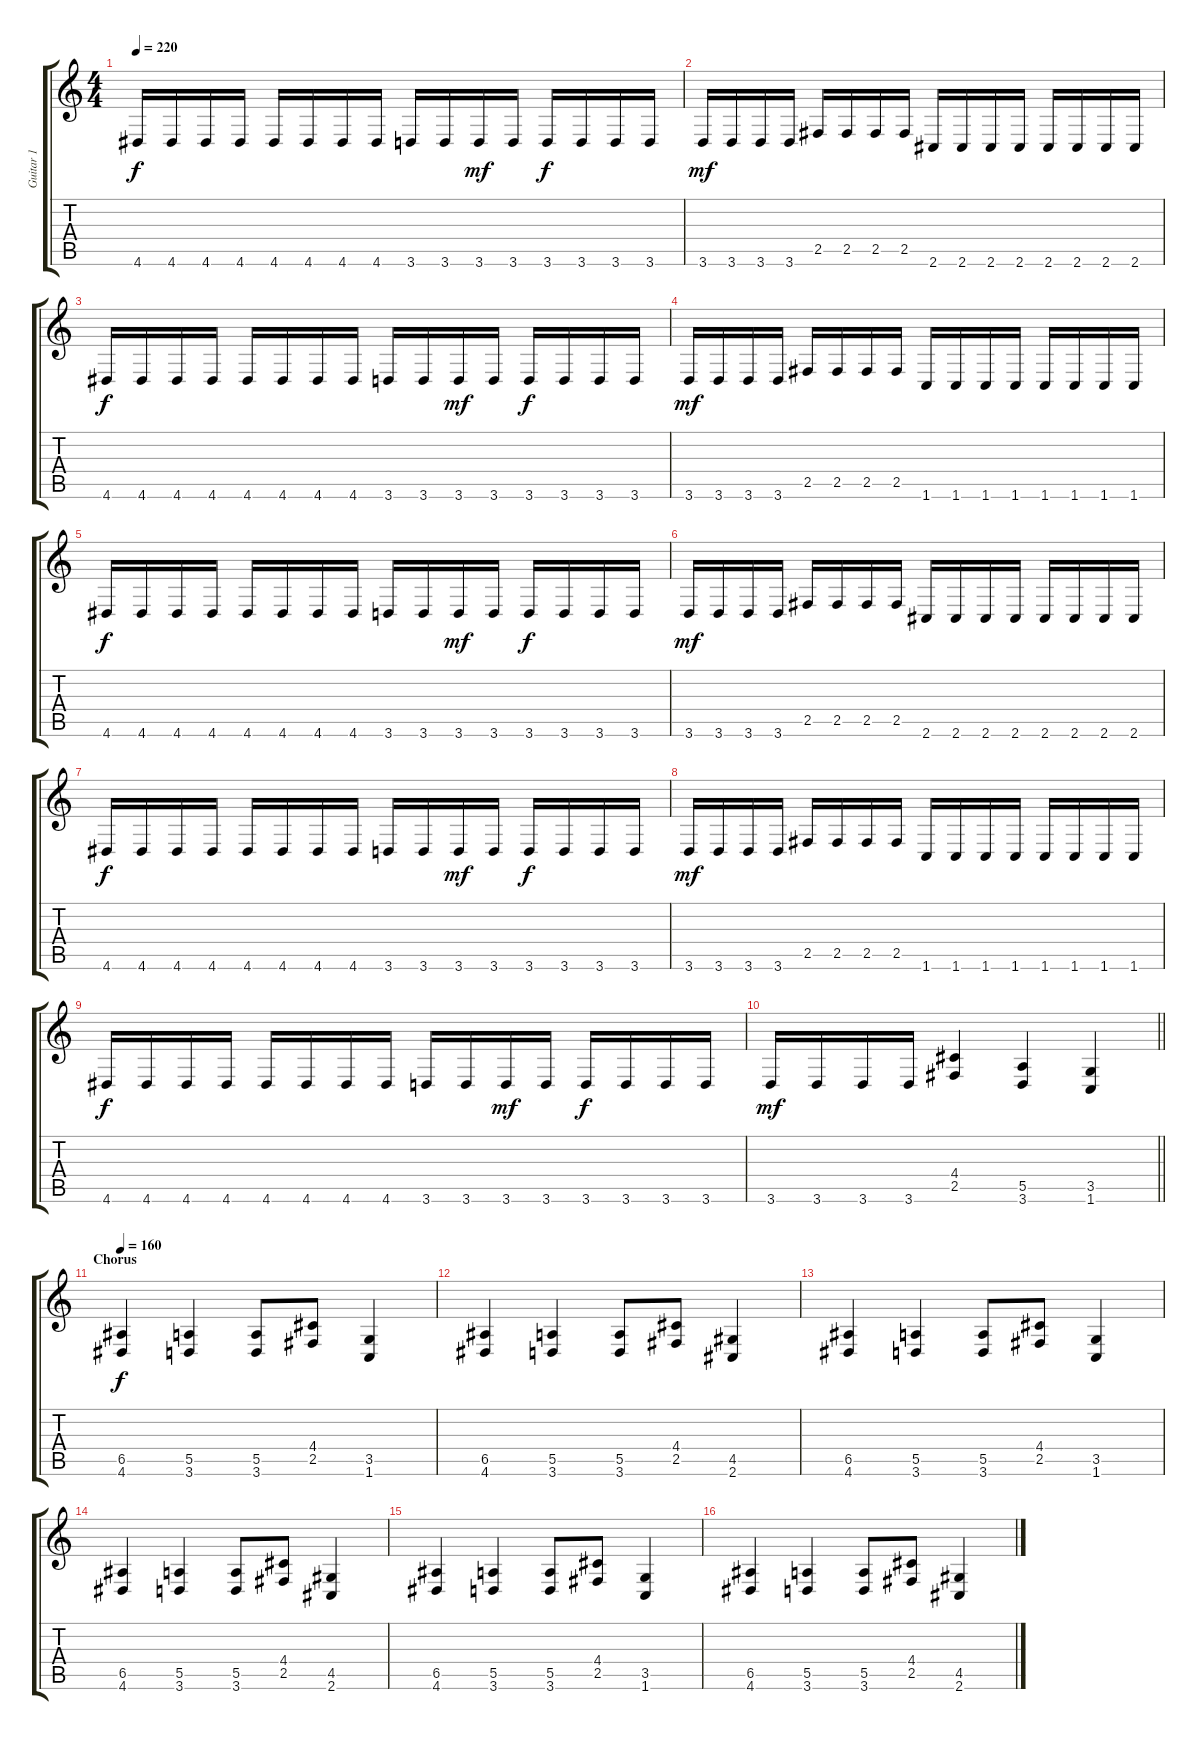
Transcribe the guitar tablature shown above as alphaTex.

\track ("Guitar 1" "Guitar 1") {instrument distortionguitar}
\staff {score tabs}
\tuning (B3 Gb3 D3 A2 E2 B1) {hide}
\ts (4 4)
\tempo 220
\clef g2
\ks c
4.6.16{dy f} 4.6.16 4.6.16 4.6.16 4.6.16 4.6.16 4.6.16 4.6.16 3.6.16 3.6.16 3.6.16{dy mf} 3.6.16 3.6.16{dy f} 3.6.16 3.6.16 3.6.16 |
3.6.16{dy mf} 3.6.16 3.6.16 3.6.16 2.5.16 2.5.16 2.5.16 2.5.16 2.6.16 2.6.16 2.6.16 2.6.16 2.6.16 2.6.16 2.6.16 2.6.16 |
4.6.16{dy f} 4.6.16 4.6.16 4.6.16 4.6.16 4.6.16 4.6.16 4.6.16 3.6.16 3.6.16 3.6.16{dy mf} 3.6.16 3.6.16{dy f} 3.6.16 3.6.16 3.6.16 |
3.6.16{dy mf} 3.6.16 3.6.16 3.6.16 2.5.16 2.5.16 2.5.16 2.5.16 1.6.16 1.6.16 1.6.16 1.6.16 1.6.16 1.6.16 1.6.16 1.6.16 |
4.6.16{dy f} 4.6.16 4.6.16 4.6.16 4.6.16 4.6.16 4.6.16 4.6.16 3.6.16 3.6.16 3.6.16{dy mf} 3.6.16 3.6.16{dy f} 3.6.16 3.6.16 3.6.16 |
3.6.16{dy mf} 3.6.16 3.6.16 3.6.16 2.5.16 2.5.16 2.5.16 2.5.16 2.6.16 2.6.16 2.6.16 2.6.16 2.6.16 2.6.16 2.6.16 2.6.16 |
4.6.16{dy f} 4.6.16 4.6.16 4.6.16 4.6.16 4.6.16 4.6.16 4.6.16 3.6.16 3.6.16 3.6.16{dy mf} 3.6.16 3.6.16{dy f} 3.6.16 3.6.16 3.6.16 |
3.6.16{dy mf} 3.6.16 3.6.16 3.6.16 2.5.16 2.5.16 2.5.16 2.5.16 1.6.16 1.6.16 1.6.16 1.6.16 1.6.16 1.6.16 1.6.16 1.6.16 |
4.6.16{dy f} 4.6.16 4.6.16 4.6.16 4.6.16 4.6.16 4.6.16 4.6.16 3.6.16 3.6.16 3.6.16{dy mf} 3.6.16 3.6.16{dy f} 3.6.16 3.6.16 3.6.16 |
\barLineRight lightlight
3.6.16{dy mf} 3.6.16 3.6.16 3.6.16 (4.4 2.5).4 (5.5 3.6).4 (3.5 1.6).4 |
\section ("" "Chorus")
\tempo 160
(6.5 4.6).4{dy f} (5.5 3.6).4 (5.5 3.6).8 (4.4 2.5).8 (3.5 1.6).4 |
(6.5 4.6).4 (5.5 3.6).4 (5.5 3.6).8 (4.4 2.5).8 (4.5 2.6).4 |
(6.5 4.6).4 (5.5 3.6).4 (5.5 3.6).8 (4.4 2.5).8 (3.5 1.6).4 |
(6.5 4.6).4 (5.5 3.6).4 (5.5 3.6).8 (4.4 2.5).8 (4.5 2.6).4 |
(6.5 4.6).4 (5.5 3.6).4 (5.5 3.6).8 (4.4 2.5).8 (3.5 1.6).4 |
(6.5 4.6).4 (5.5 3.6).4 (5.5 3.6).8 (4.4 2.5).8 (4.5 2.6).4
